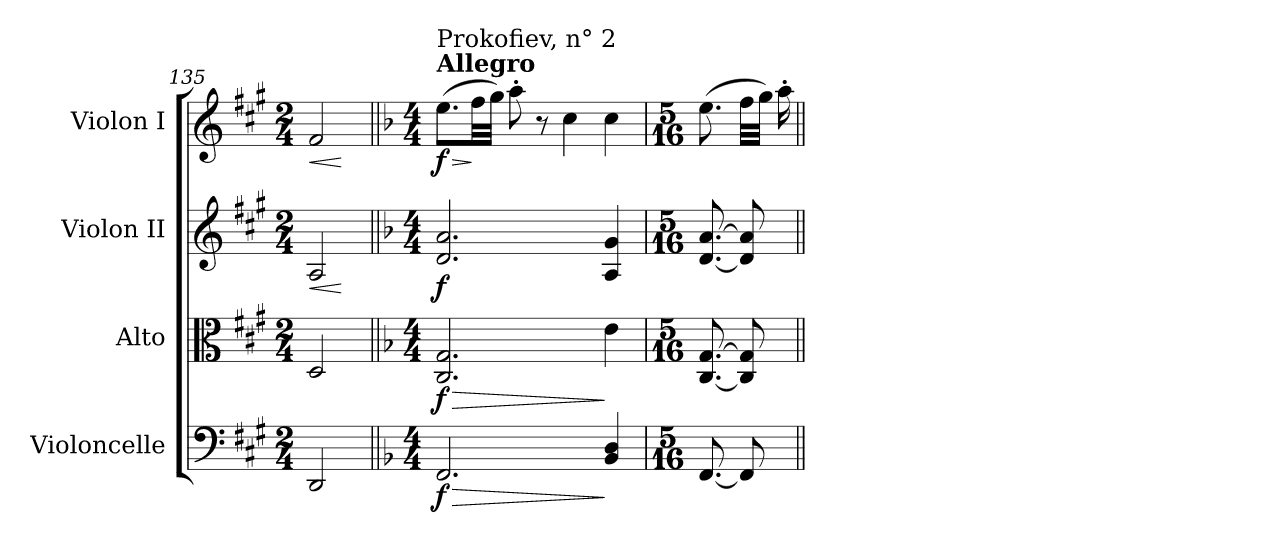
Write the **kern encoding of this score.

**kern	**dynam	**kern	**dynam	**kern	**dynam	**kern	**dynam
*part4	*part4	*part3	*part3	*part2	*part2	*part1	*part1
*staff4	*staff4	*staff3	*staff3	*staff2	*staff2	*staff1	*staff1
*I"Violoncelle	*	*I"Alto	*	*I"Violon II	*	*I"Violon I	*
*I'Vc.	*	*I'Alt.	*	*I'Vln. II	*	*I'Vln. I	*
*clefF4	*	*clefC3	*	*clefG2	*	*clefG2	*
*k[f#c#g#]	*	*k[f#c#g#]	*	*k[f#c#g#]	*	*k[f#c#g#]	*
*A:	*	*A:	*	*A:	*	*A:	*
*M2/4	*	*M2/4	*	*M2/4	*	*M2/4	*
=135	=135	=135	=135	=135	=135	=135	=135
!	!	!	!	!	!LO:HP:b	!	!LO:HP:b
2DD/	.	2D/	.	2A/	<	2f#/	<
.	.	.	.	.	[	.	[
=136||	=136||	=136||	=136||	=136||	=136||	=136||	=136||
!!LO:REH:place=s1:a:t=66
*k[b-]	*	*k[b-]	*	*k[b-]	*	*k[b-]	*
*F:	*	*F:	*	*F:	*	*F:	*
*M4/4	*	*M4/4	*	*M4/4	*	*M4/4	*
*	*	*	*	*	*	*MM104	*
!	!	!	!	!	!	!LO:TX:a:B:t=Allegro	!
!	!	!	!	!	!	!LO:TX:a:t=Prokofiev, n° 2	!
!	!LO:HP:b	!	!LO:HP:b	!	!	!	!LO:HP:b
!	!LO:DY:n=1:b	!	!LO:DY:n=1:b	!	!LO:DY:b	!	!LO:DY:n=1:b
2.FF/	> f	2.G/ 2.C/	> f	2.a/ 2.d/	f	(8.ee\L	> f
.	.	.	.	.	.	32ff\LL	]
.	.	.	.	.	.	32gg\JJJ)	.
.	.	.	.	.	.	8aa'>\	.
.	.	.	.	.	.	8r	.
.	.	.	.	.	.	4cc\	.
4D/ 4BB-/	]	4e\	]	4g/ 4A/	.	4cc\	.
=137	=137	=137	=137	=137	=137	=137	=137
*M5/16	*	*M5/16	*	*M5/16	*	*M5/16	*
[<8.FF/	.	[>8.G/ [<8.C/	.	[>8.a/ [<8.d/	.	(8.ee\	.
8FF/]	.	8G/] 8C/]	.	8a/] 8d/]	.	32ff\LLL	.
.	.	.	.	.	.	32gg\JJJ)	.
.	.	.	.	.	.	16aa'>\	.
=||	=||	=||	=||	=||	=||	=||	=||
*-	*-	*-	*-	*-	*-	*-	*-
